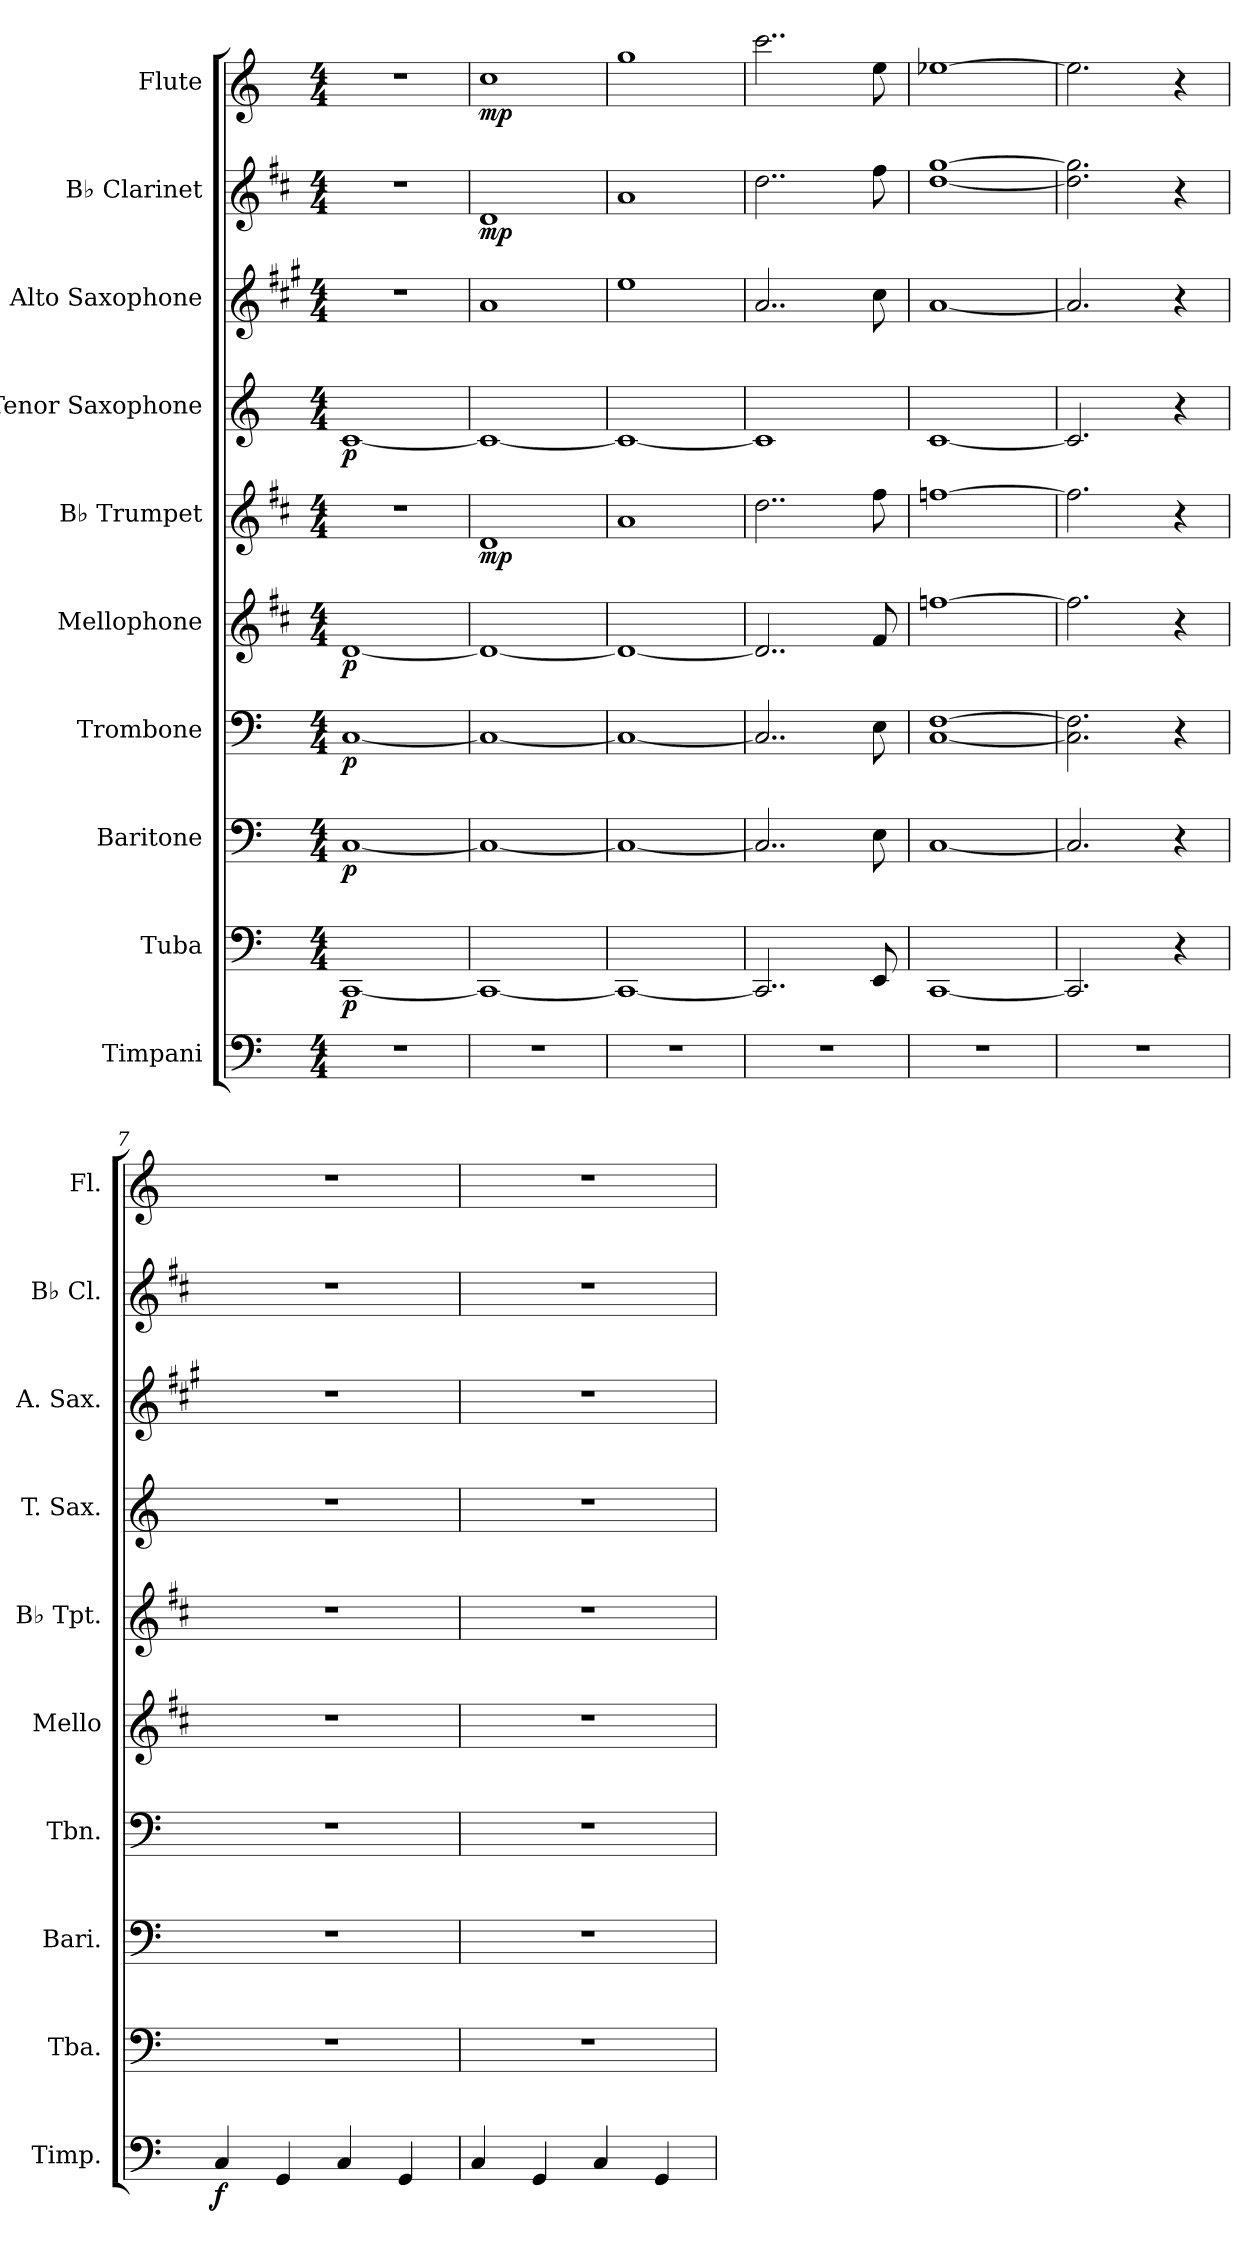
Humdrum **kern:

**kern	**dynam	**kern	**dynam	**kern	**dynam	**kern	**dynam	**kern	**dynam	**kern	**dynam	**kern	**dynam	**kern	**dynam	**kern	**dynam	**kern	**dynam
*part10	*part10	*part9	*part9	*part8	*part8	*part7	*part7	*part6	*part6	*part5	*part5	*part4	*part4	*part3	*part3	*part2	*part2	*part1	*part1
*staff10	*staff10	*staff9	*staff9	*staff8	*staff8	*staff7	*staff7	*staff6	*staff6	*staff5	*staff5	*staff4	*staff4	*staff3	*staff3	*staff2	*staff2	*staff1	*staff1
*I"Timpani	*	*I"Tuba	*	*I"Baritone	*	*I"Trombone	*	*I"Mellophone	*	*I"B♭ Trumpet	*	*I"Tenor Saxophone	*	*I"Alto Saxophone	*	*I"B♭ Clarinet	*	*I"Flute	*
*I'Timp.	*	*I'Tba.	*	*I'Bari.	*	*I'Tbn.	*	*I'Mello	*	*I'B♭ Tpt.	*	*I'T. Sax.	*	*I'A. Sax.	*	*I'B♭ Cl.	*	*I'Fl.	*
*clefF4	*	*clefF4	*	*clefF4	*	*clefF4	*	*clefG2	*	*clefG2	*	*clefG2	*	*clefG2	*	*clefG2	*	*clefG2	*
*	*	*	*	*	*	*	*	*ITrd1c2	*	*ITrd1c2	*	*ITrd8c14	*	*ITrd5c9	*	*ITrd1c2	*	*	*
*k[]	*	*k[]	*	*k[]	*	*k[]	*	*k[]	*	*k[]	*	*k[]	*	*k[]	*	*k[]	*	*k[]	*
*M4/4	*	*M4/4	*	*M4/4	*	*M4/4	*	*M4/4	*	*M4/4	*	*M4/4	*	*M4/4	*	*M4/4	*	*M4/4	*
=1	=1	=1	=1	=1	=1	=1	=1	=1	=1	=1	=1	=1	=1	=1	=1	=1	=1	=1	=1
!	!	!	!LO:DY:b	!	!LO:DY:b	!	!LO:DY:b	!	!LO:DY:b	!	!	!	!LO:DY:b	!	!	!	!	!	!
1r	.	[1CC	p	[1C	p	[1C	p	[1c	p	1r	.	[1C	p	1r	.	1r	.	1r	.
=2	=2	=2	=2	=2	=2	=2	=2	=2	=2	=2	=2	=2	=2	=2	=2	=2	=2	=2	=2
!	!	!	!	!	!	!	!	!	!	!	!LO:DY:b	!	!	!	!LO:DY:b	!	!	!	!
!	!	!	!	!	!	!	!	!	!	!	!	!	!	!	!LO:DY:n=1:b	!	!LO:DY:b	!	!LO:DY:b
1r	.	1CC_	.	1C_	.	1C_	.	1c_	.	1c	mp	1C_	.	1c	mp mp	1c	mp	1cc	mp
=3	=3	=3	=3	=3	=3	=3	=3	=3	=3	=3	=3	=3	=3	=3	=3	=3	=3	=3	=3
1r	.	1CC_	.	1C_	.	1C_	.	1c_	.	1g	.	1C_	.	1g	.	1g	.	1gg	.
=4	=4	=4	=4	=4	=4	=4	=4	=4	=4	=4	=4	=4	=4	=4	=4	=4	=4	=4	=4
1r	.	2..CC/]	.	2..C/]	.	2..C/]	.	2..c/]	.	2..cc\	.	1C]	.	2..c/	.	2..cc\	.	2..ccc\	.
.	.	8EE/	.	8E\	.	8E\	.	8e/	.	8ee\	.	.	.	8e\	.	8ee\	.	8ee\	.
=5	=5	=5	=5	=5	=5	=5	=5	=5	=5	=5	=5	=5	=5	=5	=5	=5	=5	=5	=5
1r	.	[1CC	.	[1C	.	[1C [1F	.	[1ee-X	.	[1ee-X	.	[1C	.	[1c	.	[1cc [1ff	.	[1ee-X	.
=6	=6	=6	=6	=6	=6	=6	=6	=6	=6	=6	=6	=6	=6	=6	=6	=6	=6	=6	=6
1r	.	2.CC/]	.	2.C/]	.	2.C\] 2.F\]	.	2.ee-\]	.	2.ee-\]	.	2.C/]	.	2.c/]	.	2.cc\] 2.ff\]	.	2.ee-\]	.
.	.	4r	.	4r	.	4r	.	4r	.	4r	.	4r	.	4r	.	4r	.	4r	.
=7	=7	=7	=7	=7	=7	=7	=7	=7	=7	=7	=7	=7	=7	=7	=7	=7	=7	=7	=7
!	!LO:DY:b	!	!	!	!	!	!	!	!	!	!	!	!	!	!	!	!	!	!
4C/	f	1r	.	1r	.	1r	.	1r	.	1r	.	1r	.	1r	.	1r	.	1r	.
4GG/	.	.	.	.	.	.	.	.	.	.	.	.	.	.	.	.	.	.	.
4C/	.	.	.	.	.	.	.	.	.	.	.	.	.	.	.	.	.	.	.
4GG/	.	.	.	.	.	.	.	.	.	.	.	.	.	.	.	.	.	.	.
=8	=8	=8	=8	=8	=8	=8	=8	=8	=8	=8	=8	=8	=8	=8	=8	=8	=8	=8	=8
4C/	.	1r	.	1r	.	1r	.	1r	.	1r	.	1r	.	1r	.	1r	.	1r	.
4GG/	.	.	.	.	.	.	.	.	.	.	.	.	.	.	.	.	.	.	.
4C/	.	.	.	.	.	.	.	.	.	.	.	.	.	.	.	.	.	.	.
4GG/	.	.	.	.	.	.	.	.	.	.	.	.	.	.	.	.	.	.	.
=	=	=	=	=	=	=	=	=	=	=	=	=	=	=	=	=	=	=	=
*-	*-	*-	*-	*-	*-	*-	*-	*-	*-	*-	*-	*-	*-	*-	*-	*-	*-	*-	*-
